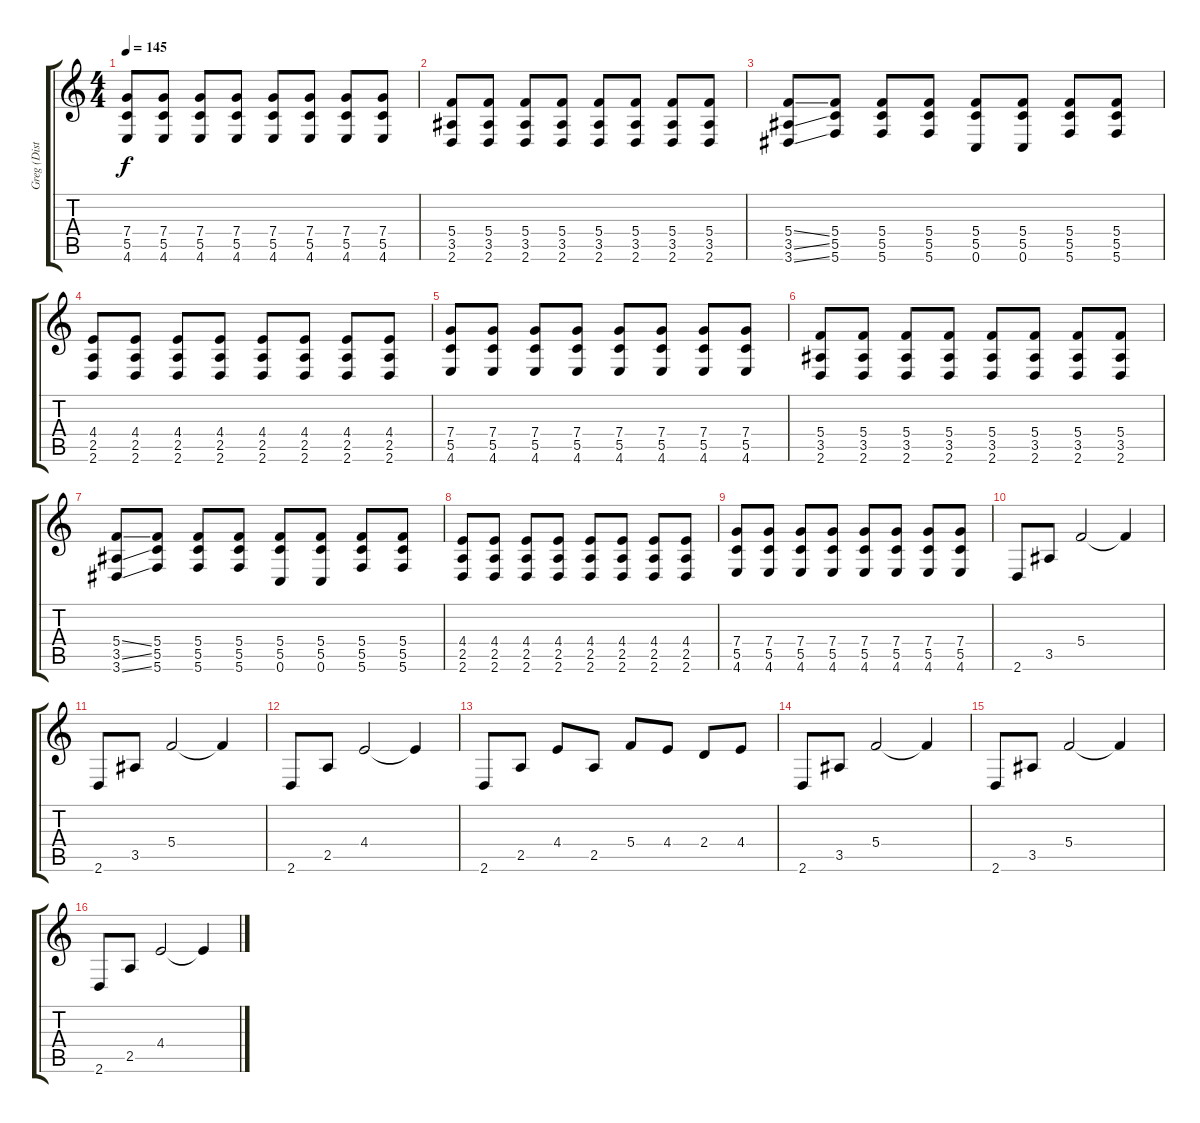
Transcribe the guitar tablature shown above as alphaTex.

\track ("Greg (Distortion guitar)" "Greg (Dist") {instrument distortionguitar}
\staff {score tabs}
\tuning (D4 A3 F3 C3 G2 C2) {hide}
\ts (4 4)
\tempo 145
\clef g2
\ks c
(7.4 5.5 4.6).8{dy f} (7.4 5.5 4.6).8 (7.4 5.5 4.6).8 (7.4 5.5 4.6).8 (7.4 5.5 4.6).8 (7.4 5.5 4.6).8 (7.4 5.5 4.6).8 (7.4 5.5 4.6).8 |
(5.4 3.5 2.6).8 (5.4 3.5 2.6).8 (5.4 3.5 2.6).8 (5.4 3.5 2.6).8 (5.4 3.5 2.6).8 (5.4 3.5 2.6).8 (5.4 3.5 2.6).8 (5.4 3.5 2.6).8 |
(5.4{ss} 3.5{ss} 3.6{ss}).8 (5.4 5.5 5.6).8 (5.4 5.5 5.6).8 (5.4 5.5 5.6).8 (5.4 5.5 0.6).8 (5.4 5.5 0.6).8 (5.4 5.5 5.6).8 (5.4 5.5 5.6).8 |
(4.4 2.5 2.6).8 (4.4 2.5 2.6).8 (4.4 2.5 2.6).8 (4.4 2.5 2.6).8 (4.4 2.5 2.6).8 (4.4 2.5 2.6).8 (4.4 2.5 2.6).8 (4.4 2.5 2.6).8 |
(7.4 5.5 4.6).8 (7.4 5.5 4.6).8 (7.4 5.5 4.6).8 (7.4 5.5 4.6).8 (7.4 5.5 4.6).8 (7.4 5.5 4.6).8 (7.4 5.5 4.6).8 (7.4 5.5 4.6).8 |
(5.4 3.5 2.6).8 (5.4 3.5 2.6).8 (5.4 3.5 2.6).8 (5.4 3.5 2.6).8 (5.4 3.5 2.6).8 (5.4 3.5 2.6).8 (5.4 3.5 2.6).8 (5.4 3.5 2.6).8 |
(5.4{ss} 3.5{ss} 3.6{ss}).8 (5.4 5.5 5.6).8 (5.4 5.5 5.6).8 (5.4 5.5 5.6).8 (5.4 5.5 0.6).8 (5.4 5.5 0.6).8 (5.4 5.5 5.6).8 (5.4 5.5 5.6).8 |
(4.4 2.5 2.6).8 (4.4 2.5 2.6).8 (4.4 2.5 2.6).8 (4.4 2.5 2.6).8 (4.4 2.5 2.6).8 (4.4 2.5 2.6).8 (4.4 2.5 2.6).8 (4.4 2.5 2.6).8 |
(7.4 5.5 4.6).8 (7.4 5.5 4.6).8 (7.4 5.5 4.6).8 (7.4 5.5 4.6).8 (7.4 5.5 4.6).8 (7.4 5.5 4.6).8 (7.4 5.5 4.6).8 (7.4 5.5 4.6).8 |
2.6.8 3.5.8 5.4.2 5.4{t}.4 |
2.6.8 3.5.8 5.4.2 5.4{t}.4 |
2.6.8 2.5.8 4.4.2 4.4{t}.4 |
2.6.8 2.5.8 4.4.8 2.5.8 5.4.8 4.4.8 2.4.8 4.4.8 |
2.6.8 3.5.8 5.4.2 5.4{t}.4 |
2.6.8 3.5.8 5.4.2 5.4{t}.4 |
2.6.8 2.5.8 4.4.2 4.4{t}.4
